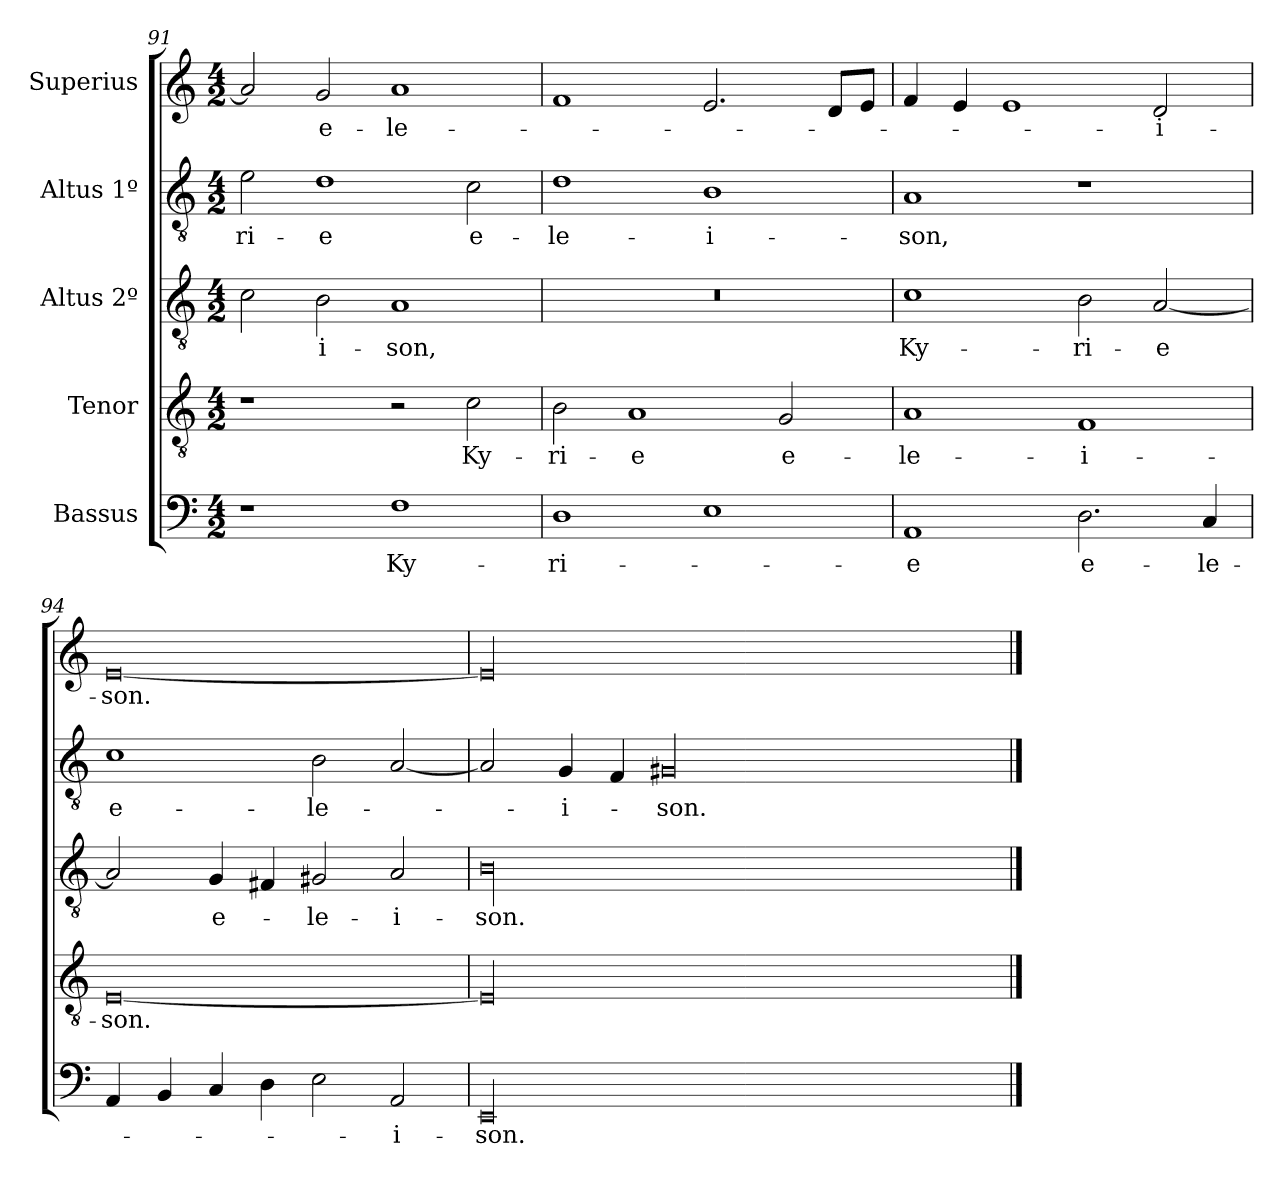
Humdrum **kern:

**kern	**text	**kern	**text	**kern	**text	**kern	**text	**kern	**text
*part5	*part5	*part4	*part4	*part3	*part3	*part2	*part2	*part1	*part1
*staff5	*staff5	*staff4	*staff4	*staff3	*staff3	*staff2	*staff2	*staff1	*staff1
*I"Bassus	*	*I"Tenor	*	*I"Altus 2º	*	*I"Altus 1º	*	*I"Superius	*
*clefF4	*	*clefGv2	*	*clefGv2	*	*clefGv2	*	*clefG2	*
*k[]	*	*k[]	*	*k[]	*	*k[]	*	*k[]	*
*M4/2	*	*M4/2	*	*M4/2	*	*M4/2	*	*M4/2	*
=91	=91	=91	=91	=91	=91	=91	=91	=91	=91
1r	.	1r	.	2c\	.	2e\	-ri-	2a/]	.
.	.	.	.	2B\	-i-	1d\	-e	2g/	e-
1F\	Ky-	2r	.	1A/	-son,	.	.	1a/	-le-
.	.	2c\	Ky-	.	.	2c\	e-	.	.
=92	=92	=92	=92	=92	=92	=92	=92	=92	=92
1D\	-ri-	2B\	-ri-	0r	.	1d\	-le-	1f/	.
.	.	1A/	-e	.	.	.	.	.	.
1E\	.	.	.	.	.	1B\	-i-	2.e/	.
.	.	2G/	e-	.	.	.	.	.	.
.	.	.	.	.	.	.	.	8d/L	.
.	.	.	.	.	.	.	.	8e/J	.
=93	=93	=93	=93	=93	=93	=93	=93	=93	=93
1AA/	-e	1A/	-le-	1c\	Ky-	1A/	-son,	4f/	.
.	.	.	.	.	.	.	.	4e/	.
.	.	.	.	.	.	.	.	1e/	.
2.D\	e-	1F/	-i-	2B\	-ri-	1r	.	.	.
.	.	.	.	[2A/	-e	.	.	2d/	-i-
4C/	-le-	.	.	.	.	.	.	.	.
=94	=94	=94	=94	=94	=94	=94	=94	=94	=94
4AA/	.	[0E/	-son.	2A/]	.	1c\	e-	[0e/	-son.
4BB/	.	.	.	.	.	.	.	.	.
4C/	.	.	.	4G/	e-	.	.	.	.
4D\	.	.	.	4F#X/	.	.	.	.	.
2E\	.	.	.	2G#X/	-le-	2B\	-le-	.	.
2AA/	-i-	.	.	2A/	-i-	[2A/	.	.	.
=95	=95	=95	=95	=95	=95	=95	=95	=95	=95
00EE/	-son.	00E/]	.	00B\	-son.	2A/]	.	00e/]	.
.	.	.	.	.	.	4G/	-i-	.	.
.	.	.	.	.	.	4F/	.	.	.
.	.	.	.	.	.	00G#X/	-son.	.	.
1ryy	.	1ryy	.	1ryy	.	.	.	1ryy	.
==	==	==	==	==	==	==	==	==	==
*-	*-	*-	*-	*-	*-	*-	*-	*-	*-
